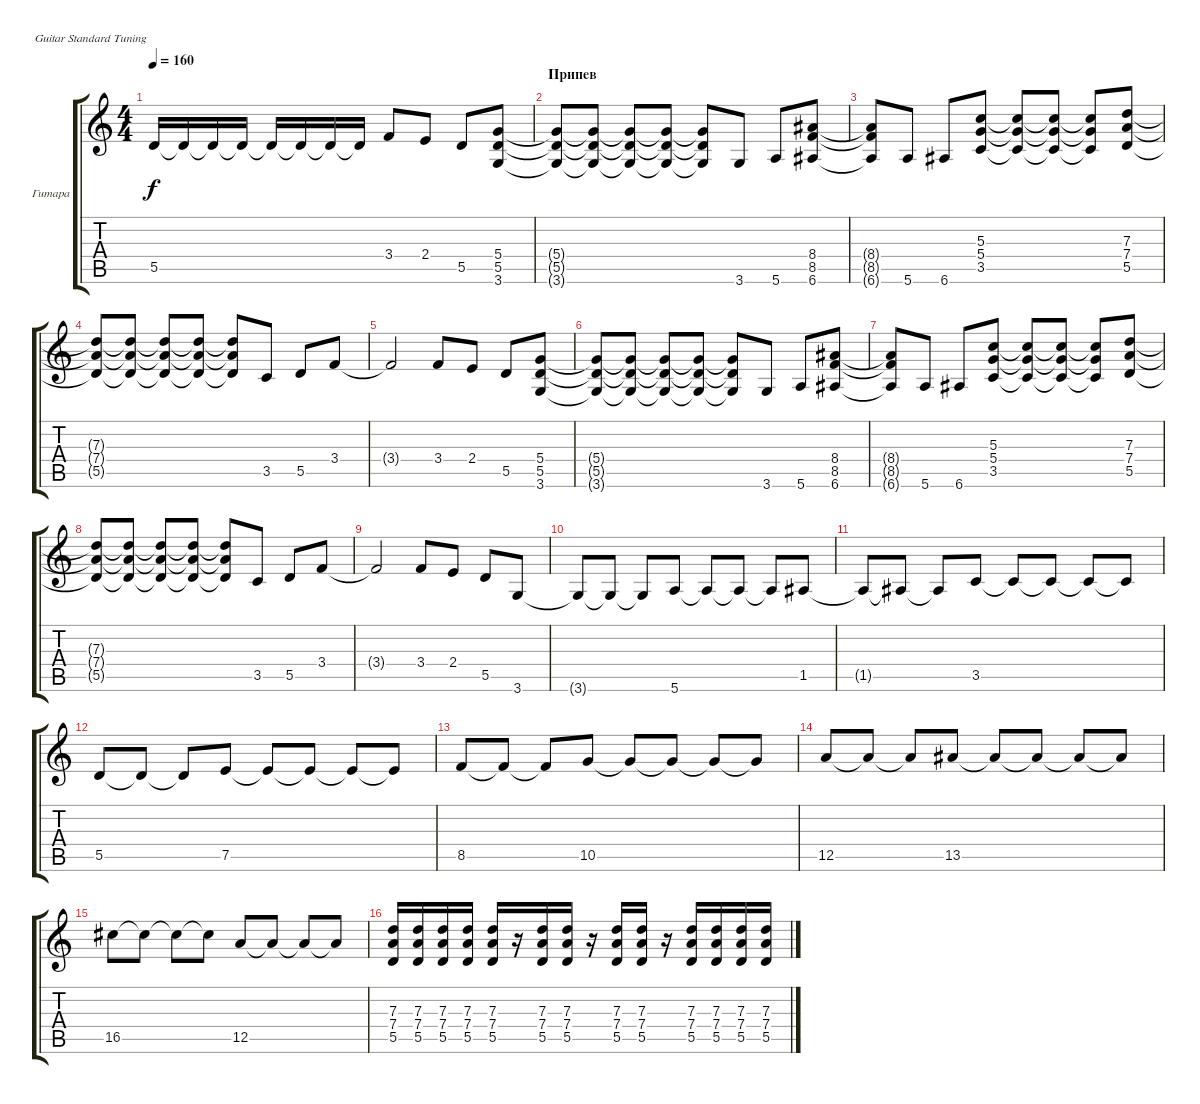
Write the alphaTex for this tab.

\bracketExtendMode groupsimilarinstruments
\firstSystemTrackNameOrientation horizontal
\otherSystemsTrackNameOrientation horizontal
\track ("Владимир Холстинин" "Гитара") {instrument distortionguitar}
\staff {score tabs}
\tuning (E4 B3 G3 D3 A2 E2)
\ts (4 4)
\tempo 160
\clef g2
\ks c
5.5{t}.16{dy f} 5.5{t}.16 5.5{t}.16 5.5{t}.16 5.5{t}.16 5.5{t}.16 5.5{t}.16 5.5{t}.16 3.4.8 2.4.8 5.5.8 (5.4 5.5 3.6).8 |
\section ("" "Припев")
(5.4{t} 5.5{t} 3.6{t}).8 (5.4{t} 5.5{t} 3.6{t}).8 (5.4{t} 5.5{t} 3.6{t}).8 (5.4{t} 5.5{t} 3.6{t}).8 (5.4{t} 5.5{t} 3.6{t}).8 3.6.8 5.6.8 (8.4 8.5 6.6).8 |
(8.4{t} 8.5{t} 6.6{t}).8 5.6.8 6.6.8 (5.3 5.4 3.5).8 (5.3{t} 5.4{t} 3.5{t}).8 (5.3{t} 5.4{t} 3.5{t}).8 (5.3{t} 5.4{t} 3.5{t}).8 (7.3 7.4 5.5).8 |
(7.3{t} 7.4{t} 5.5{t}).8 (7.3{t} 7.4{t} 5.5{t}).8 (7.3{t} 7.4{t} 5.5{t}).8 (7.3{t} 7.4{t} 5.5{t}).8 (7.3{t} 7.4{t} 5.5{t}).8 3.5.8 5.5.8 3.4.8 |
3.4{t}.2 3.4.8 2.4.8 5.5.8 (5.4 5.5 3.6).8 |
(5.4{t} 5.5{t} 3.6{t}).8 (5.4{t} 5.5{t} 3.6{t}).8 (5.4{t} 5.5{t} 3.6{t}).8 (5.4{t} 5.5{t} 3.6{t}).8 (5.4{t} 5.5{t} 3.6{t}).8 3.6.8 5.6.8 (8.4 8.5 6.6).8 |
(8.4{t} 8.5{t} 6.6{t}).8 5.6.8 6.6.8 (5.3 5.4 3.5).8 (5.3{t} 5.4{t} 3.5{t}).8 (5.3{t} 5.4{t} 3.5{t}).8 (5.3{t} 5.4{t} 3.5{t}).8 (7.3 7.4 5.5).8 |
(7.3{t} 7.4{t} 5.5{t}).8 (7.3{t} 7.4{t} 5.5{t}).8 (7.3{t} 7.4{t} 5.5{t}).8 (7.3{t} 7.4{t} 5.5{t}).8 (7.3{t} 7.4{t} 5.5{t}).8 3.5.8 5.5.8 3.4.8 |
3.4{t}.2 3.4.8 2.4.8 5.5.8 3.6.8 |
3.6{t}.8 3.6{t}.8 3.6{t}.8 5.6.8 5.6{t}.8 5.6{t}.8 5.6{t}.8 1.5.8 |
1.5{t}.8 1.5{t}.8 1.5{t}.8 3.5.8 3.5{t}.8 3.5{t}.8 3.5{t}.8 3.5{t}.8 |
5.5.8 5.5{t}.8 5.5{t}.8 7.5.8 7.5{t}.8 7.5{t}.8 7.5{t}.8 7.5{t}.8 |
8.5.8 8.5{t}.8 8.5{t}.8 10.5.8 10.5{t}.8 10.5{t}.8 10.5{t}.8 10.5{t}.8 |
12.5.8 12.5{t}.8 12.5{t}.8 13.5.8 13.5{t}.8 13.5{t}.8 13.5{t}.8 13.5{t}.8 |
16.5.8 16.5{t}.8 16.5{t}.8 16.5{t}.8 12.5.8 12.5{t}.8 12.5{t}.8 12.5{t}.8 |
(7.3 7.4 5.5).16 (7.3 7.4 5.5).16 (7.3 7.4 5.5).16 (7.3 7.4 5.5).16 (7.3 7.4 5.5).16 r.16 (7.3 7.4 5.5).16 (7.3 7.4 5.5).16 r.16 (7.3 7.4 5.5).16 (7.3 7.4 5.5).16 r.16 (7.3 7.4 5.5).16 (7.3 7.4 5.5).16 (7.3 7.4 5.5).16 (7.3 7.4 5.5).16
